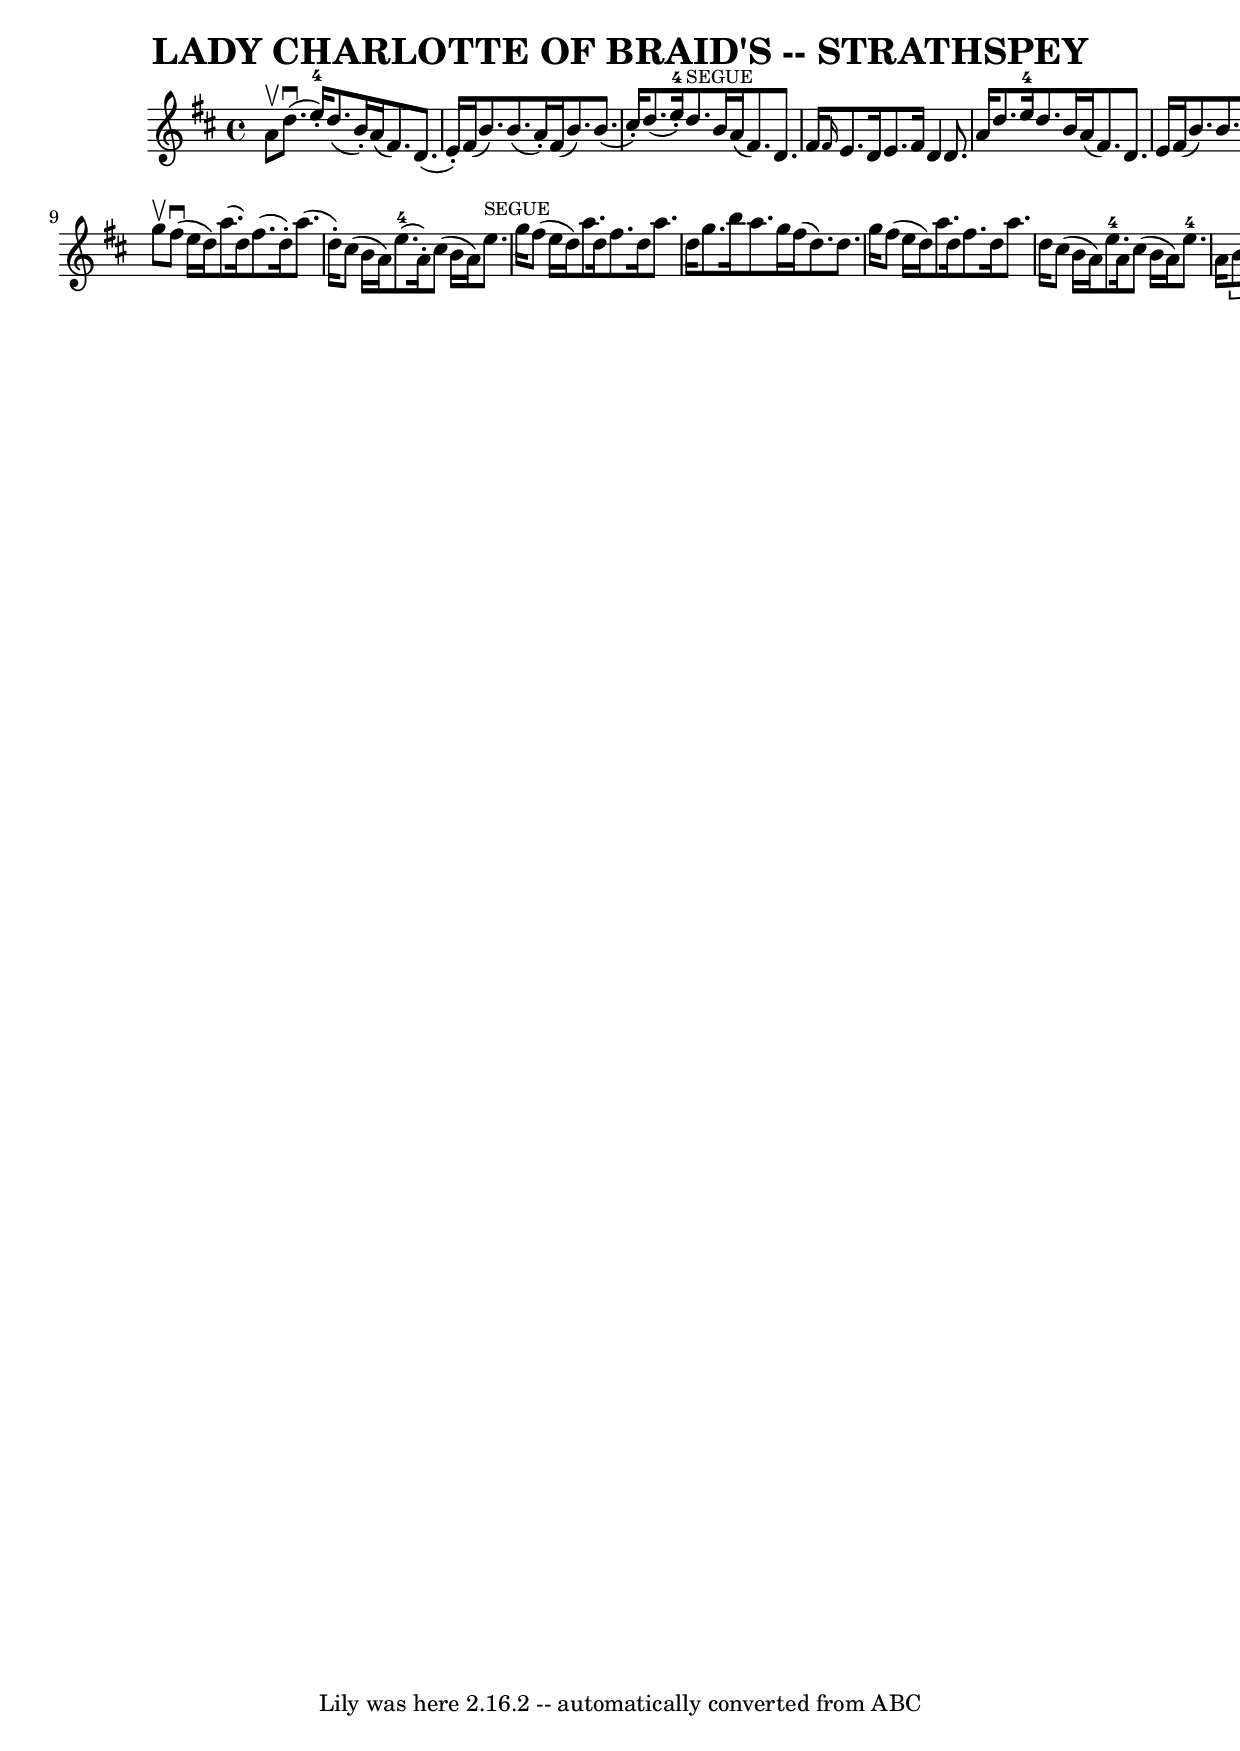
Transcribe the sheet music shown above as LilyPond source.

\version "2.16.2"
\include "Mammoth.ily"
\header {
  %% book = "Ryan's Mammoth Collection of Fiddle Tunes"
  crossRefNumber = "1"
  footnotes = ""
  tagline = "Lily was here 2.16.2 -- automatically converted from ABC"
  title = "LADY CHARLOTTE OF BRAID'S -- STRATHSPEY"

}
voicedefault =  {


  \override Staff.TimeSignature #'style = #'C
  \time 4/4 % %slurgraces 1
  
  \key d \major a'8^\upbow   |
  d''8. (^\downbow e''16-4-. 
  -) d''8. (b'16 -.) a'16 (fis'8.) d'8. (e'16 -.)   
  |
  fis'16 (b'8.) b'8. (a'16 -.) fis'16 (b'8.)   
  b'8. (cis''16 -.)   |
  d''8. (e''16-4-.) d''8. 
  ^\segue b'16 a'16 (fis'8.) d'8. fis'16    |
  \grace {    
    fis'16  
  } e'8. d'16 e'8. fis'16 d'4 d'8. a'16    |
  
  d''8. e''16-4 d''8. b'16 a'16 (fis'8.) d'8. e'16    
  |
  fis'16 (b'8.) b'8. a'16 fis'16 (b'8.) b'8.    
  cis''16    |
  d''8. e''16-4 d''8. b'16 a'16 (fis'8.  
  -) d'8. fis'16    |
  \grace { fis'16  
	 } e'8. d'16 e'8.    
  fis'16 d'4 (d''8)   \bar "|." g''8^\upbow   |
  fis''8 
  (^\downbow e''16 d''16) a''8. (d''16) fis''8. (d''16 -.) 
  a''8. (d''16 -.)   |
  cis''8 (b'16 a'16) e''8. 
  -4(a'16 -.) cis''8 (b'16 a'16) e''8.^\segue g''16    
  |
  fis''8 (e''16 d''16) a''8. d''16 fis''8. d''16 
  a''8. d''16    |
  g''8. b''16 a''8. g''16 fis''16 (
  d''8.) d''8. g''16    |
  fis''8 (e''16 d''16)   
  a''8. d''16 fis''8. d''16 a''8. d''16    |
  cis''8 (
  b'16 a'16) e''8.-4 a'16 cis''8 (b'16 a'16) e''8. 
  -4 a'16    |
  \times 2/3 { b'8 cis''8-3 d''8  
	     }   
  \times 2/3 { cis''8 d''8-3 e''8  
	     }   \times 2/3 { cis''8 e''8 
			      -3 fis''8  
			    }   \times 2/3 { e''8-0 fis''8-3 g''8  
					   }   
  |
  fis''8. b''16 a''8. g''16 fis''16 (d''8.) d''8   
  \bar "|."   

}

\score{
  <<

    \context Staff="default"
    {
      \voicedefault 
      
    }

  >>
  \layout {
    
  }
  \midi {
  }

}
